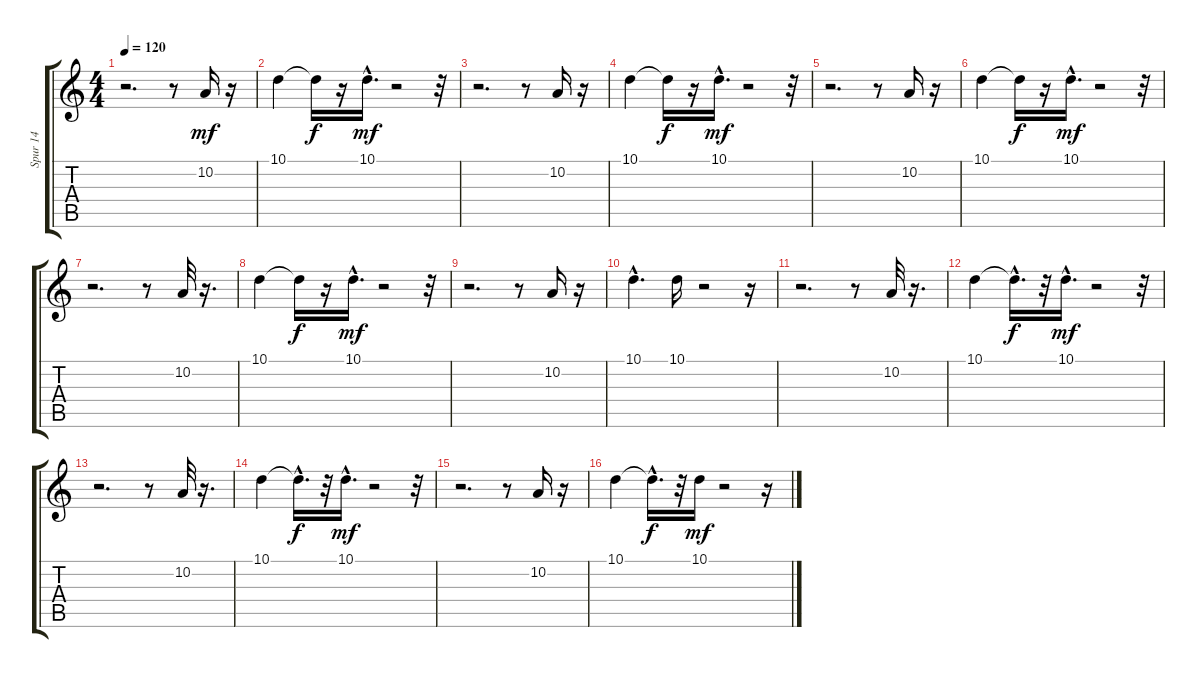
\track ("Spur 14" "Spur 14") {instrument synthbrass1}
\staff {score tabs}
\tuning (E4 B3 G3 D3 A2 E2) {hide}
\ts (4 4)
\tempo 120
\clef g2
\ks c
r.2{d dy mf} r.8 10.2.16 r.16 |
10.1.4 10.1{t}.16{dy f} r.16 10.1{hac}.16{d dy mf} r.2 r.32 |
r.2{d} r.8 10.2.16 r.16 |
10.1.4 10.1{t}.16{dy f} r.16 10.1{hac}.16{d dy mf} r.2 r.32 |
r.2{d} r.8 10.2.16 r.16 |
10.1.4 10.1{t}.16{dy f} r.16 10.1{hac}.16{d dy mf} r.2 r.32 |
r.2{d} r.8 10.2.32 r.16{d} |
10.1.4 10.1{t}.16{dy f} r.16 10.1{hac}.16{d dy mf} r.2 r.32 |
r.2{d} r.8 10.2.16 r.16 |
10.1{hac}.4{d} 10.1.16 r.2 r.16 |
r.2{d} r.8 10.2.32 r.16{d} |
10.1.4 10.1{hac t}.16{d dy f} r.32 10.1{hac}.16{d dy mf} r.2 r.32 |
r.2{d} r.8 10.2.32 r.16{d} |
10.1.4 10.1{hac t}.16{d dy f} r.32 10.1{hac}.16{d dy mf} r.2 r.32 |
r.2{d} r.8 10.2.16 r.16 |
10.1.4 10.1{hac t}.16{d dy f} r.32 10.1.16{dy mf} r.2 r.16
